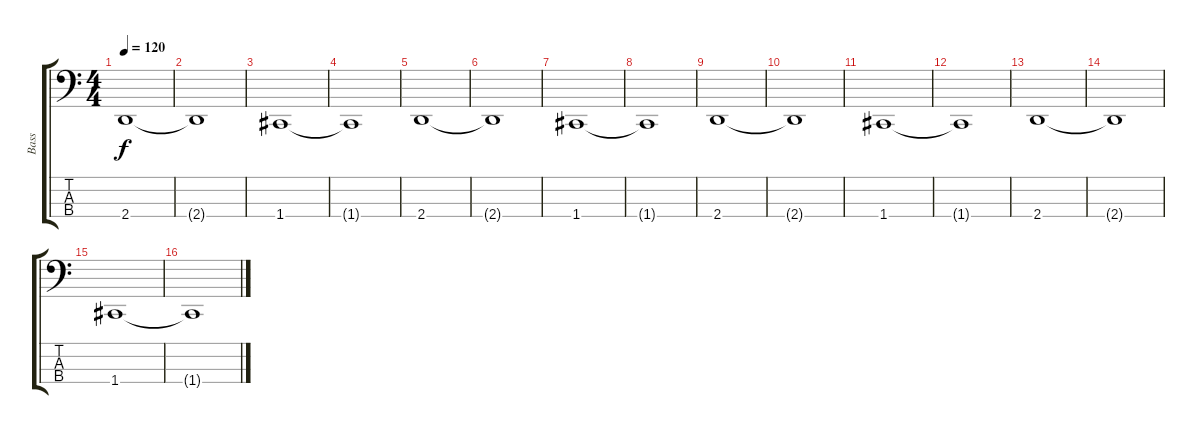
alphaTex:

\track ("Bass" "Bass") {instrument electricbassfinger}
\staff {score tabs}
\tuning (Eb2 Bb1 F1 C1) {hide}
\ts (4 4)
\tempo 120
\clef f4
\ks c
2.4.1{dy f} |
2.4{t}.1 |
1.4.1 |
1.4{t}.1 |
2.4.1 |
2.4{t}.1 |
1.4.1 |
1.4{t}.1 |
2.4.1 |
2.4{t}.1 |
1.4.1 |
1.4{t}.1 |
2.4.1 |
2.4{t}.1 |
1.4.1 |
1.4{t}.1
